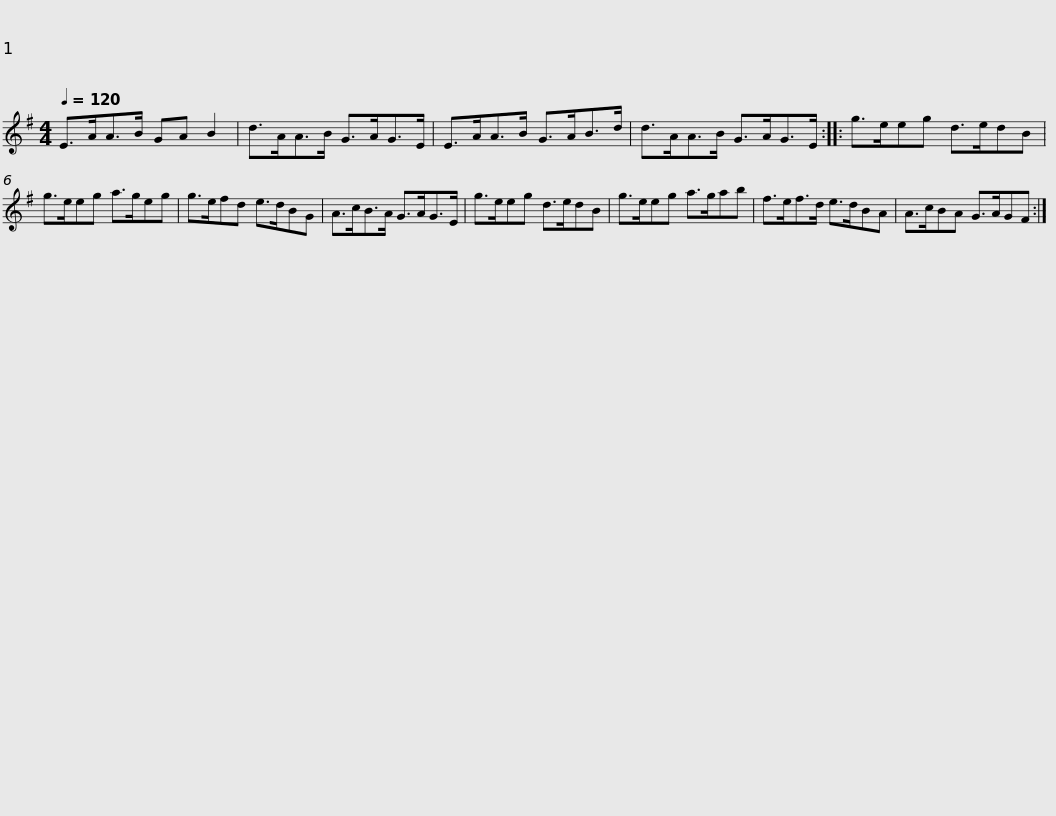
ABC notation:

X:1
L:1/8
Q:1/4=120
M:4/4
I:linebreak $
K:Emin
V:1 treble
V:1
 E>AA>B GA B2 | d>AA>B G>AG>E | E>AA>B G>AB>d | d>AA>B G>AG>E ::$ g>eeg d>edB | %5
 g>eeg a>geg | g>efd e>dBG | A>cB>A G>AG>E | g>eeg d>edB |$ g>eeg a>gab | %10
 f>ef>d e>dBA | A>cBA G>AGF :| %12
